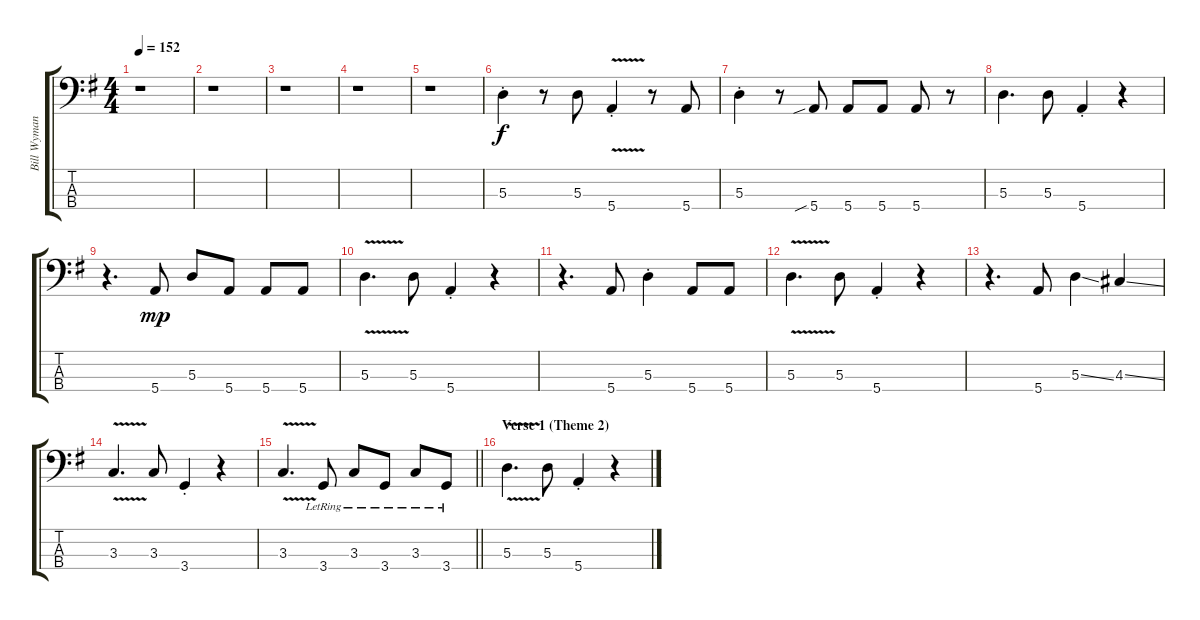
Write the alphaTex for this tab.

\track ("Bill Wyman" "Bill Wyman") {instrument electricbassfinger}
\staff {score tabs}
\tuning (G2 D2 A1 E1) {hide}
\ts (4 4)
\tempo 152
\clef f4
\ks g
r.1{dy f instrument electricbassfinger} |
r.1 |
r.1 |
r.1 |
r.1 |
5.3{st}.4 r.8 5.3.8 5.4{v st}.4 r.8 5.4.8 |
5.3{st}.4 r.8 5.4{sib}.8 5.4.8 5.4.8 5.4.8 r.8 |
5.3.4{d} 5.3.8 5.4{st}.4 r.4 |
r.4{d} 5.4.8{dy mp} 5.3.8 5.4.8 5.4.8 5.4.8 |
5.3{v}.4{d} 5.3.8 5.4{st}.4 r.4 |
r.4{d} 5.4.8 5.3{st}.4 5.4.8 5.4.8 |
5.3{v}.4{d} 5.3.8 5.4{st}.4 r.4 |
r.4{d} 5.4.8 5.3{ss}.4 4.3{ss}.4 |
3.3{v}.4{d} 3.3.8 3.4{st}.4 r.4 |
\barLineRight lightlight
3.3{v}.4{d} 3.4{lr}.8 3.3{lr}.8 3.4{lr}.8 3.3{lr}.8 3.4{lr}.8 |
\section ("" "Verse 1 (Theme 2)")
5.3{v}.4{d} 5.3.8 5.4{st}.4 r.4
